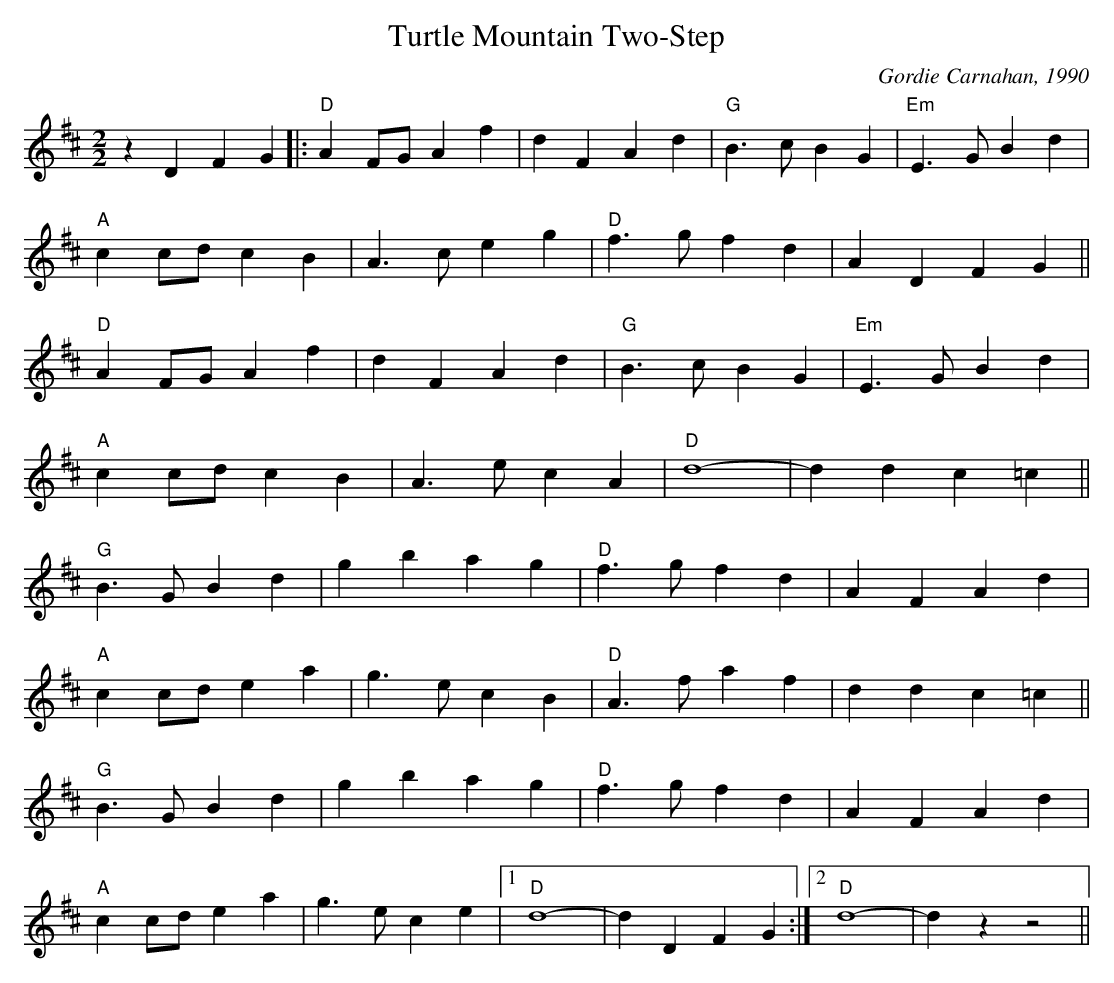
X:1
T:Turtle Mountain Two-Step
M: 2/2
L: 1/4
C:Gordie Carnahan, 1990
K:D
z D F G|:"D"A F/2G/2 A f|d F A d|"G"B>c B G|"Em"E>G B d|
"A"c c/2d/2 c B|A>c e g|"D"f>g f d|A D F G||
"D"A F/2G/2 A f|d F A d|"G"B>c B G|"Em"E>G B d|
"A"c c/2d/2 c B|A>e c A|"D"d4-|d d c =c||
"G"B>G B d|g b a g|"D"f>g f d|A F A d|
"A"c c/2d/2 e a|g>e c B|"D"A>f a f|d d c =c||
"G"B>G B d|g b a g|"D"f>g f d|A F A d|
"A"c c/2d/2 e a|g>e c e|[1"D"d4-|d D F G:|[2"D"d4-|d z z2||
